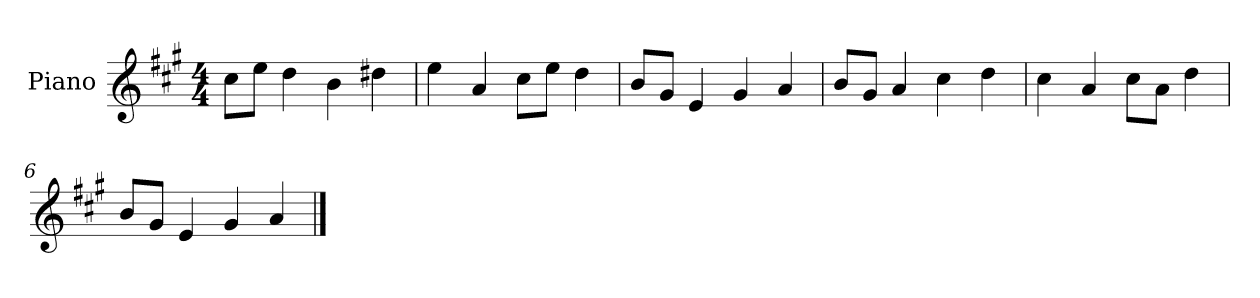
**kern
*part1
*staff1
*I"Piano
*I'P-no
*clefG2
*k[f#c#g#]
*M4/4
*MM90
=1
8cc#\L
8ee\J
4dd\
4b\
4dd#X\
=2
4ee\
4a/
8cc#\L
8ee\J
4dd\
=3
8b/L
8g#/J
4e/
4g#/
4a/
=4
8b/L
8g#/J
4a/
4cc#\
4dd\
=5
4cc#\
4a/
8cc#\L
8a\J
4dd\
=6
8b/L
8g#/J
4e/
4g#/
4a/
==
*-
